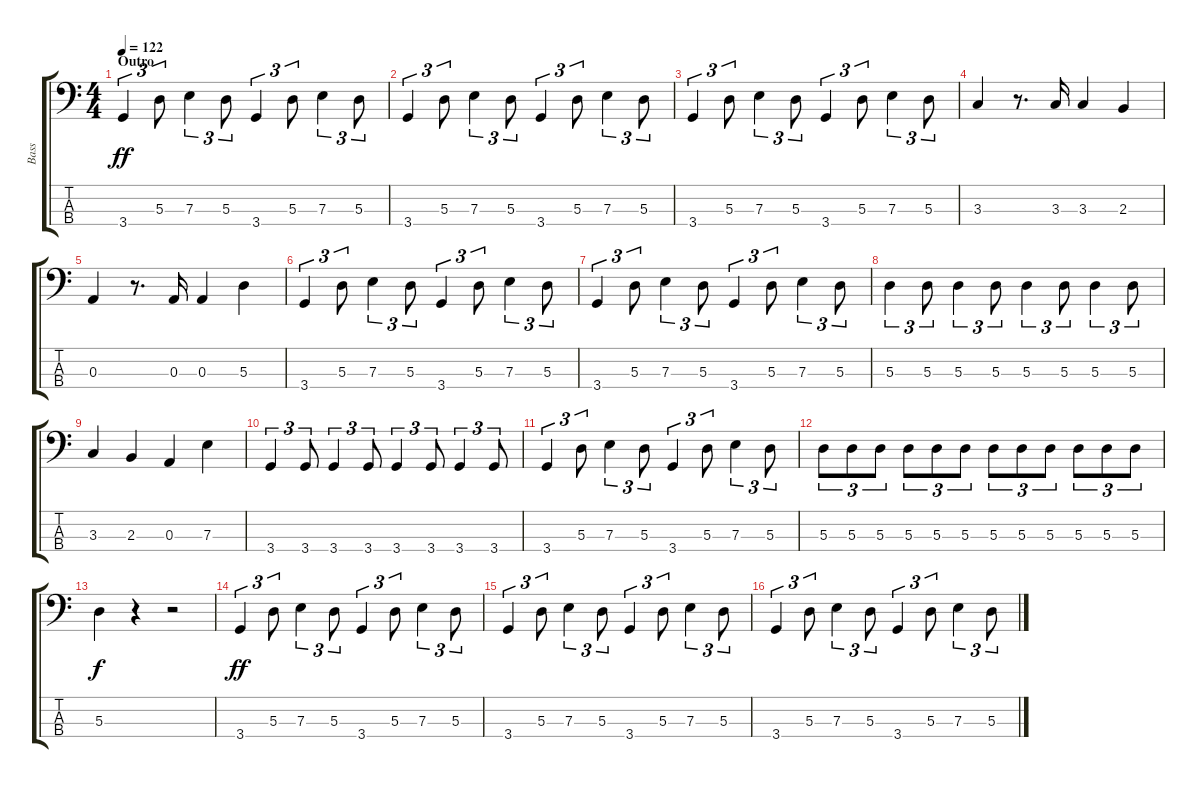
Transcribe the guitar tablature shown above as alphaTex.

\track ("Bass" "Bass") {instrument acousticbass}
\staff {score tabs}
\tuning (G2 D2 A1 E1) {hide}
\ts (4 4)
\section ("" "Outro")
\tempo 122
\clef f4
\ks c
3.4.4{tu (3 2) dy ff} 5.3.8{tu (3 2)} 7.3.4{tu (3 2)} 5.3.8{tu (3 2)} 3.4.4{tu (3 2)} 5.3.8{tu (3 2)} 7.3.4{tu (3 2)} 5.3.8{tu (3 2)} |
3.4.4{tu (3 2)} 5.3.8{tu (3 2)} 7.3.4{tu (3 2)} 5.3.8{tu (3 2)} 3.4.4{tu (3 2)} 5.3.8{tu (3 2)} 7.3.4{tu (3 2)} 5.3.8{tu (3 2)} |
3.4.4{tu (3 2)} 5.3.8{tu (3 2)} 7.3.4{tu (3 2)} 5.3.8{tu (3 2)} 3.4.4{tu (3 2)} 5.3.8{tu (3 2)} 7.3.4{tu (3 2)} 5.3.8{tu (3 2)} |
3.3.4 r.8{d} 3.3.16 3.3.4 2.3.4 |
0.3.4 r.8{d} 0.3.16 0.3.4 5.3.4 |
3.4.4{tu (3 2)} 5.3.8{tu (3 2)} 7.3.4{tu (3 2)} 5.3.8{tu (3 2)} 3.4.4{tu (3 2)} 5.3.8{tu (3 2)} 7.3.4{tu (3 2)} 5.3.8{tu (3 2)} |
3.4.4{tu (3 2)} 5.3.8{tu (3 2)} 7.3.4{tu (3 2)} 5.3.8{tu (3 2)} 3.4.4{tu (3 2)} 5.3.8{tu (3 2)} 7.3.4{tu (3 2)} 5.3.8{tu (3 2)} |
5.3.4{tu (3 2)} 5.3.8{tu (3 2)} 5.3.4{tu (3 2)} 5.3.8{tu (3 2)} 5.3.4{tu (3 2)} 5.3.8{tu (3 2)} 5.3.4{tu (3 2)} 5.3.8{tu (3 2)} |
3.3.4 2.3.4 0.3.4 7.3.4 |
3.4.4{tu (3 2)} 3.4.8{tu (3 2)} 3.4.4{tu (3 2)} 3.4.8{tu (3 2)} 3.4.4{tu (3 2)} 3.4.8{tu (3 2)} 3.4.4{tu (3 2)} 3.4.8{tu (3 2)} |
3.4.4{tu (3 2)} 5.3.8{tu (3 2)} 7.3.4{tu (3 2)} 5.3.8{tu (3 2)} 3.4.4{tu (3 2)} 5.3.8{tu (3 2)} 7.3.4{tu (3 2)} 5.3.8{tu (3 2)} |
5.3.8{tu (3 2)} 5.3.8{tu (3 2)} 5.3.8{tu (3 2)} 5.3.8{tu (3 2)} 5.3.8{tu (3 2)} 5.3.8{tu (3 2)} 5.3.8{tu (3 2)} 5.3.8{tu (3 2)} 5.3.8{tu (3 2)} 5.3.8{tu (3 2)} 5.3.8{tu (3 2)} 5.3.8{tu (3 2)} |
5.3.4{dy f} r.4 r.2 |
3.4.4{tu (3 2) dy ff} 5.3.8{tu (3 2)} 7.3.4{tu (3 2)} 5.3.8{tu (3 2)} 3.4.4{tu (3 2)} 5.3.8{tu (3 2)} 7.3.4{tu (3 2)} 5.3.8{tu (3 2)} |
3.4.4{tu (3 2)} 5.3.8{tu (3 2)} 7.3.4{tu (3 2)} 5.3.8{tu (3 2)} 3.4.4{tu (3 2)} 5.3.8{tu (3 2)} 7.3.4{tu (3 2)} 5.3.8{tu (3 2)} |
3.4.4{tu (3 2)} 5.3.8{tu (3 2)} 7.3.4{tu (3 2)} 5.3.8{tu (3 2)} 3.4.4{tu (3 2)} 5.3.8{tu (3 2)} 7.3.4{tu (3 2)} 5.3.8{tu (3 2)}
